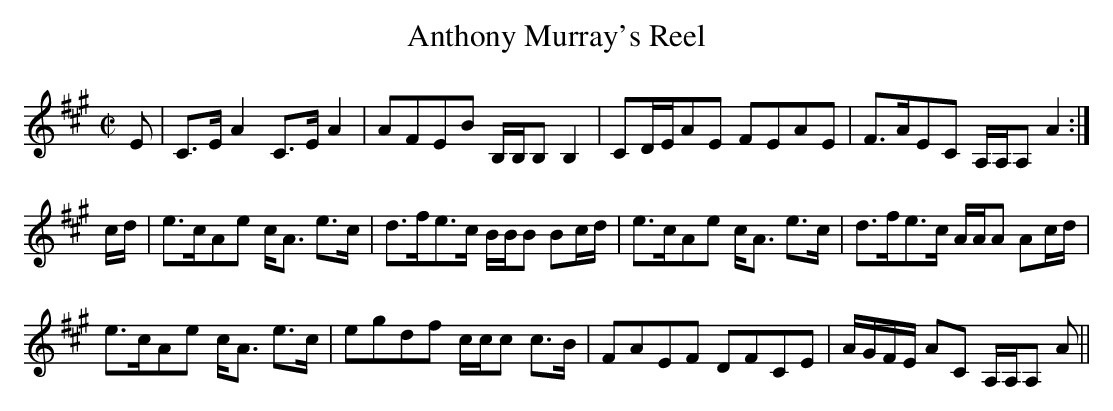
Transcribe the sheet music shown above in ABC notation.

X:1
T:Anthony Murray's Reel
M:C|
L:1/8
K:A
E|C>E A2 C>E A2|AFEB B,/B,/B, B,2|CD/E/AE FEAE|F>AEC A,/A,/A, A2:|
c/d/|e>cAe c<A e>c|d>fe>c B/B/B Bc/d/|e>cAe c<A e>c|d>fe>c A/A/A Ac/d/|
e>cAe c<A e>c|egdf c/c/c c>B|FAEF DFCE|A/G/F/E/ Ac, A,/A,/A, A||
